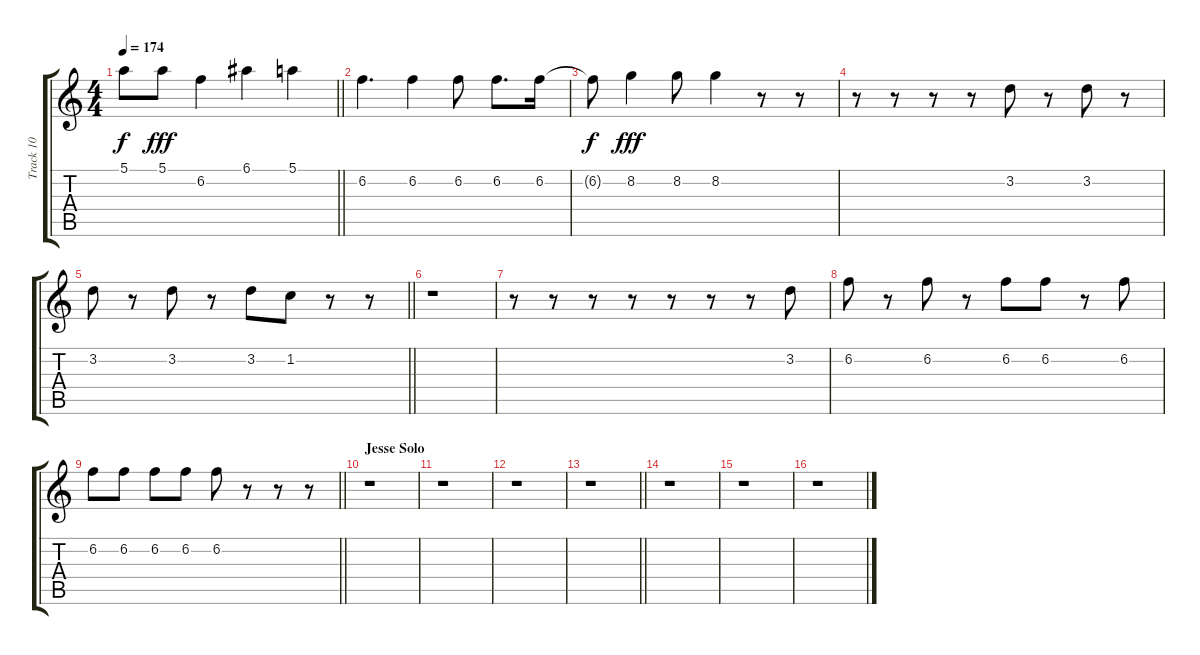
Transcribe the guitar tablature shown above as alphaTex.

\track ("Track 10" "Track 10") {instrument contrabass}
\staff {score tabs}
\tuning (E4 B3 G3 D3 A2 E2) {hide}
\ts (4 4)
\tempo 174
\clef g2
\barLineRight lightlight
\ks c
5.1{t}.8{dy f} 5.1.8{dy fff} 6.2.4 6.1.4 5.1.4 |
6.2.4{d} 6.2.4 6.2.8 6.2.8{d} 6.2.16 |
6.2{t}.8{dy f} 8.2.4{dy fff} 8.2.8 8.2.4 r.8 r.8 |
r.8 r.8 r.8 r.8 3.2.8 r.8 3.2.8 r.8 |
\barLineRight lightlight
3.2.8 r.8 3.2.8 r.8 3.2.8 1.2.8 r.8 r.8 |
\section ("" "")
r.1 |
r.8 r.8 r.8 r.8 r.8 r.8 r.8 3.2.8 |
6.2.8 r.8 6.2.8 r.8 6.2.8 6.2.8 r.8 6.2.8 |
\barLineRight lightlight
6.2.8 6.2.8 6.2.8 6.2.8 6.2.8 r.8 r.8 r.8 |
\section ("" "Jesse Solo")
r.1 |
r.1 |
r.1 |
\barLineRight lightlight
r.1 |
r.1 |
r.1 |
r.1
